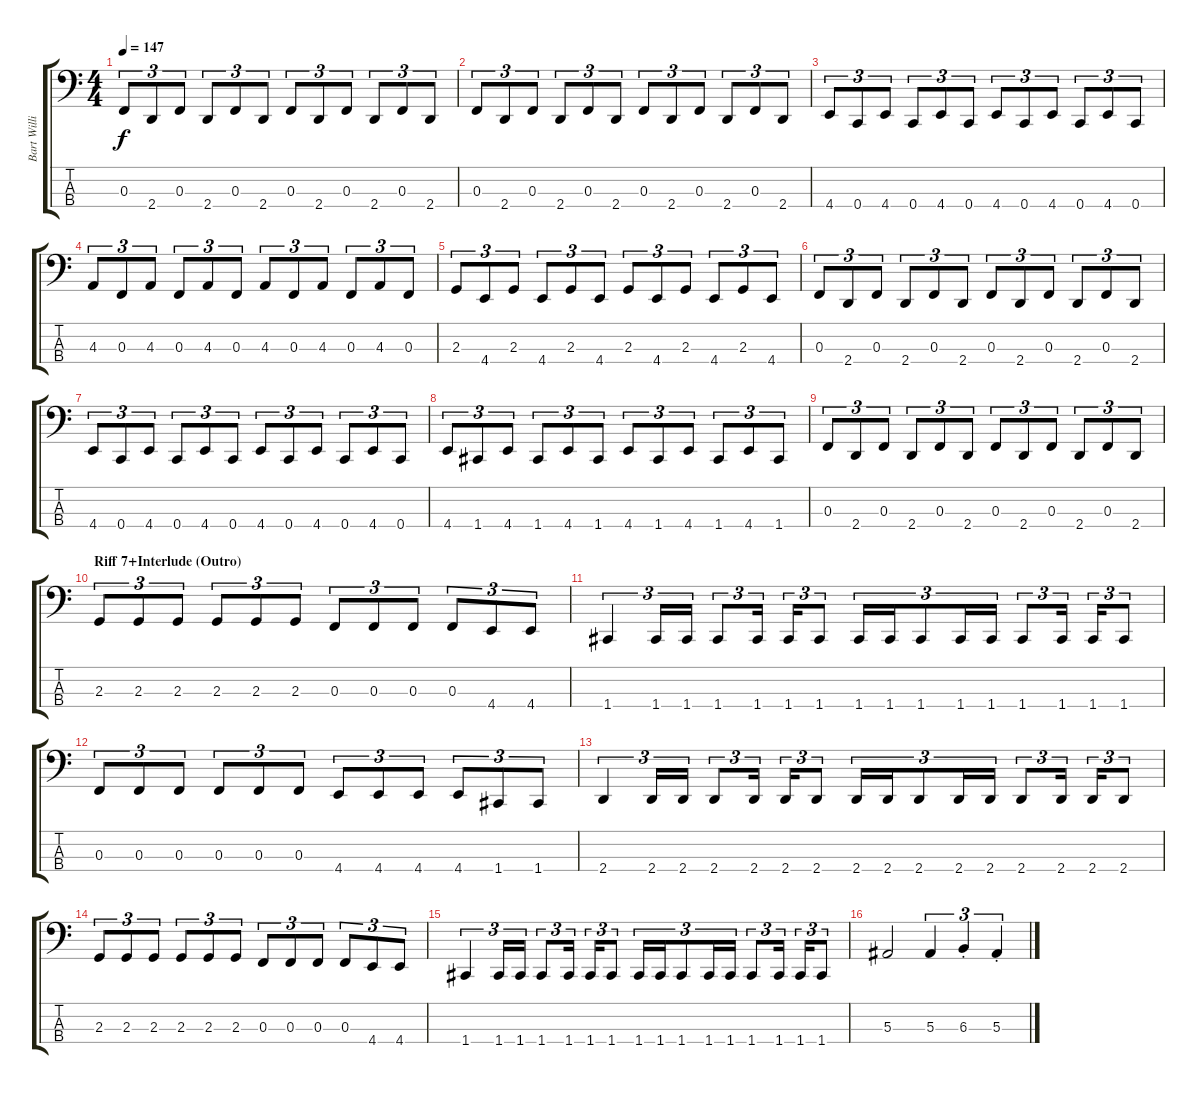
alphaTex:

\track ("Bart Williams (Bass)" "Bart Willi") {instrument electricbassfinger}
\staff {score tabs}
\tuning (Eb2 Bb1 F1 C1) {hide}
\ts (4 4)
\tempo 147
\clef f4
\ks c
0.3.8{tu (3 2) dy f} 2.4.8{tu (3 2)} 0.3.8{tu (3 2)} 2.4.8{tu (3 2)} 0.3.8{tu (3 2)} 2.4.8{tu (3 2)} 0.3.8{tu (3 2)} 2.4.8{tu (3 2)} 0.3.8{tu (3 2)} 2.4.8{tu (3 2)} 0.3.8{tu (3 2)} 2.4.8{tu (3 2)} |
0.3.8{tu (3 2)} 2.4.8{tu (3 2)} 0.3.8{tu (3 2)} 2.4.8{tu (3 2)} 0.3.8{tu (3 2)} 2.4.8{tu (3 2)} 0.3.8{tu (3 2)} 2.4.8{tu (3 2)} 0.3.8{tu (3 2)} 2.4.8{tu (3 2)} 0.3.8{tu (3 2)} 2.4.8{tu (3 2)} |
4.4.8{tu (3 2)} 0.4.8{tu (3 2)} 4.4.8{tu (3 2)} 0.4.8{tu (3 2)} 4.4.8{tu (3 2)} 0.4.8{tu (3 2)} 4.4.8{tu (3 2)} 0.4.8{tu (3 2)} 4.4.8{tu (3 2)} 0.4.8{tu (3 2)} 4.4.8{tu (3 2)} 0.4.8{tu (3 2)} |
4.3.8{tu (3 2)} 0.3.8{tu (3 2)} 4.3.8{tu (3 2)} 0.3.8{tu (3 2)} 4.3.8{tu (3 2)} 0.3.8{tu (3 2)} 4.3.8{tu (3 2)} 0.3.8{tu (3 2)} 4.3.8{tu (3 2)} 0.3.8{tu (3 2)} 4.3.8{tu (3 2)} 0.3.8{tu (3 2)} |
2.3.8{tu (3 2)} 4.4.8{tu (3 2)} 2.3.8{tu (3 2)} 4.4.8{tu (3 2)} 2.3.8{tu (3 2)} 4.4.8{tu (3 2)} 2.3.8{tu (3 2)} 4.4.8{tu (3 2)} 2.3.8{tu (3 2)} 4.4.8{tu (3 2)} 2.3.8{tu (3 2)} 4.4.8{tu (3 2)} |
0.3.8{tu (3 2)} 2.4.8{tu (3 2)} 0.3.8{tu (3 2)} 2.4.8{tu (3 2)} 0.3.8{tu (3 2)} 2.4.8{tu (3 2)} 0.3.8{tu (3 2)} 2.4.8{tu (3 2)} 0.3.8{tu (3 2)} 2.4.8{tu (3 2)} 0.3.8{tu (3 2)} 2.4.8{tu (3 2)} |
4.4.8{tu (3 2)} 0.4.8{tu (3 2)} 4.4.8{tu (3 2)} 0.4.8{tu (3 2)} 4.4.8{tu (3 2)} 0.4.8{tu (3 2)} 4.4.8{tu (3 2)} 0.4.8{tu (3 2)} 4.4.8{tu (3 2)} 0.4.8{tu (3 2)} 4.4.8{tu (3 2)} 0.4.8{tu (3 2)} |
4.4.8{tu (3 2)} 1.4.8{tu (3 2)} 4.4.8{tu (3 2)} 1.4.8{tu (3 2)} 4.4.8{tu (3 2)} 1.4.8{tu (3 2)} 4.4.8{tu (3 2)} 1.4.8{tu (3 2)} 4.4.8{tu (3 2)} 1.4.8{tu (3 2)} 4.4.8{tu (3 2)} 1.4.8{tu (3 2)} |
0.3.8{tu (3 2)} 2.4.8{tu (3 2)} 0.3.8{tu (3 2)} 2.4.8{tu (3 2)} 0.3.8{tu (3 2)} 2.4.8{tu (3 2)} 0.3.8{tu (3 2)} 2.4.8{tu (3 2)} 0.3.8{tu (3 2)} 2.4.8{tu (3 2)} 0.3.8{tu (3 2)} 2.4.8{tu (3 2)} |
\section ("" "Riff 7+Interlude (Outro)")
2.3.8{tu (3 2)} 2.3.8{tu (3 2)} 2.3.8{tu (3 2)} 2.3.8{tu (3 2)} 2.3.8{tu (3 2)} 2.3.8{tu (3 2)} 0.3.8{tu (3 2)} 0.3.8{tu (3 2)} 0.3.8{tu (3 2)} 0.3.8{tu (3 2)} 4.4.8{tu (3 2)} 4.4.8{tu (3 2)} |
1.4.4{tu (3 2)} 1.4.16{tu (3 2)} 1.4.16{tu (3 2)} 1.4.8{tu (3 2)} 1.4.16{tu (3 2)} 1.4.16{tu (3 2)} 1.4.8{tu (3 2)} 1.4.16{tu (3 2)} 1.4.16{tu (3 2)} 1.4.8{tu (3 2)} 1.4.16{tu (3 2)} 1.4.16{tu (3 2)} 1.4.8{tu (3 2)} 1.4.16{tu (3 2)} 1.4.16{tu (3 2)} 1.4.8{tu (3 2)} |
0.3.8{tu (3 2)} 0.3.8{tu (3 2)} 0.3.8{tu (3 2)} 0.3.8{tu (3 2)} 0.3.8{tu (3 2)} 0.3.8{tu (3 2)} 4.4.8{tu (3 2)} 4.4.8{tu (3 2)} 4.4.8{tu (3 2)} 4.4.8{tu (3 2)} 1.4.8{tu (3 2)} 1.4.8{tu (3 2)} |
2.4.4{tu (3 2)} 2.4.16{tu (3 2)} 2.4.16{tu (3 2)} 2.4.8{tu (3 2)} 2.4.16{tu (3 2)} 2.4.16{tu (3 2)} 2.4.8{tu (3 2)} 2.4.16{tu (3 2)} 2.4.16{tu (3 2)} 2.4.8{tu (3 2)} 2.4.16{tu (3 2)} 2.4.16{tu (3 2)} 2.4.8{tu (3 2)} 2.4.16{tu (3 2)} 2.4.16{tu (3 2)} 2.4.8{tu (3 2)} |
2.3.8{tu (3 2)} 2.3.8{tu (3 2)} 2.3.8{tu (3 2)} 2.3.8{tu (3 2)} 2.3.8{tu (3 2)} 2.3.8{tu (3 2)} 0.3.8{tu (3 2)} 0.3.8{tu (3 2)} 0.3.8{tu (3 2)} 0.3.8{tu (3 2)} 4.4.8{tu (3 2)} 4.4.8{tu (3 2)} |
1.4.4{tu (3 2)} 1.4.16{tu (3 2)} 1.4.16{tu (3 2)} 1.4.8{tu (3 2)} 1.4.16{tu (3 2)} 1.4.16{tu (3 2)} 1.4.8{tu (3 2)} 1.4.16{tu (3 2)} 1.4.16{tu (3 2)} 1.4.8{tu (3 2)} 1.4.16{tu (3 2)} 1.4.16{tu (3 2)} 1.4.8{tu (3 2)} 1.4.16{tu (3 2)} 1.4.16{tu (3 2)} 1.4.8{tu (3 2)} |
5.3.2 5.3.4{tu (3 2)} 6.3{st}.4{tu (3 2)} 5.3{st}.4{tu (3 2)}
